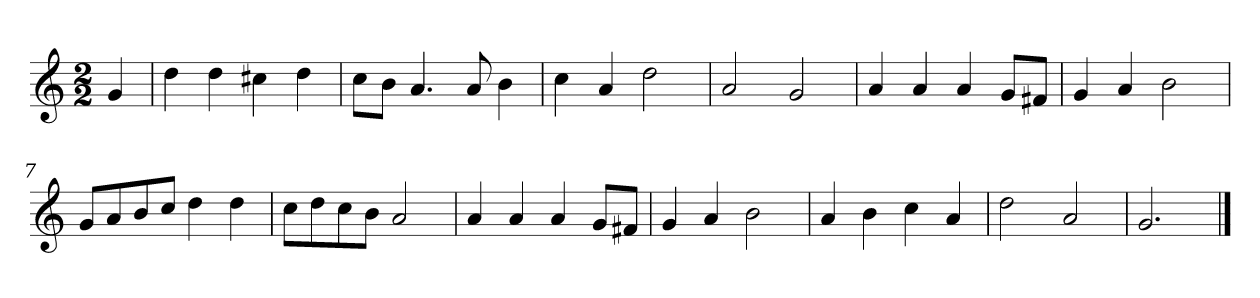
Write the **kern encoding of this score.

**kern
*part1
*staff1
*k[]
*M2/2
*MM120
=
4g
=1
4dd
4dd
4cc#X
4dd
=2
8ccL
8bJ
4.a
8a
4b
=3
4cc
4a
2dd
=4
2a
2g
=5
4a
4a
4a
8gL
8f#XJ
=6
4g
4a
2b
=7
8gL
8a
8b
8ccJ
4dd
4dd
=8
8ccL
8dd
8cc
8bJ
2a
=9
4a
4a
4a
8gL
8f#XJ
=10
4g
4a
2b
=11
4a
4b
4cc
4a
=12
2dd
2a
=13
2.g
==
*-
